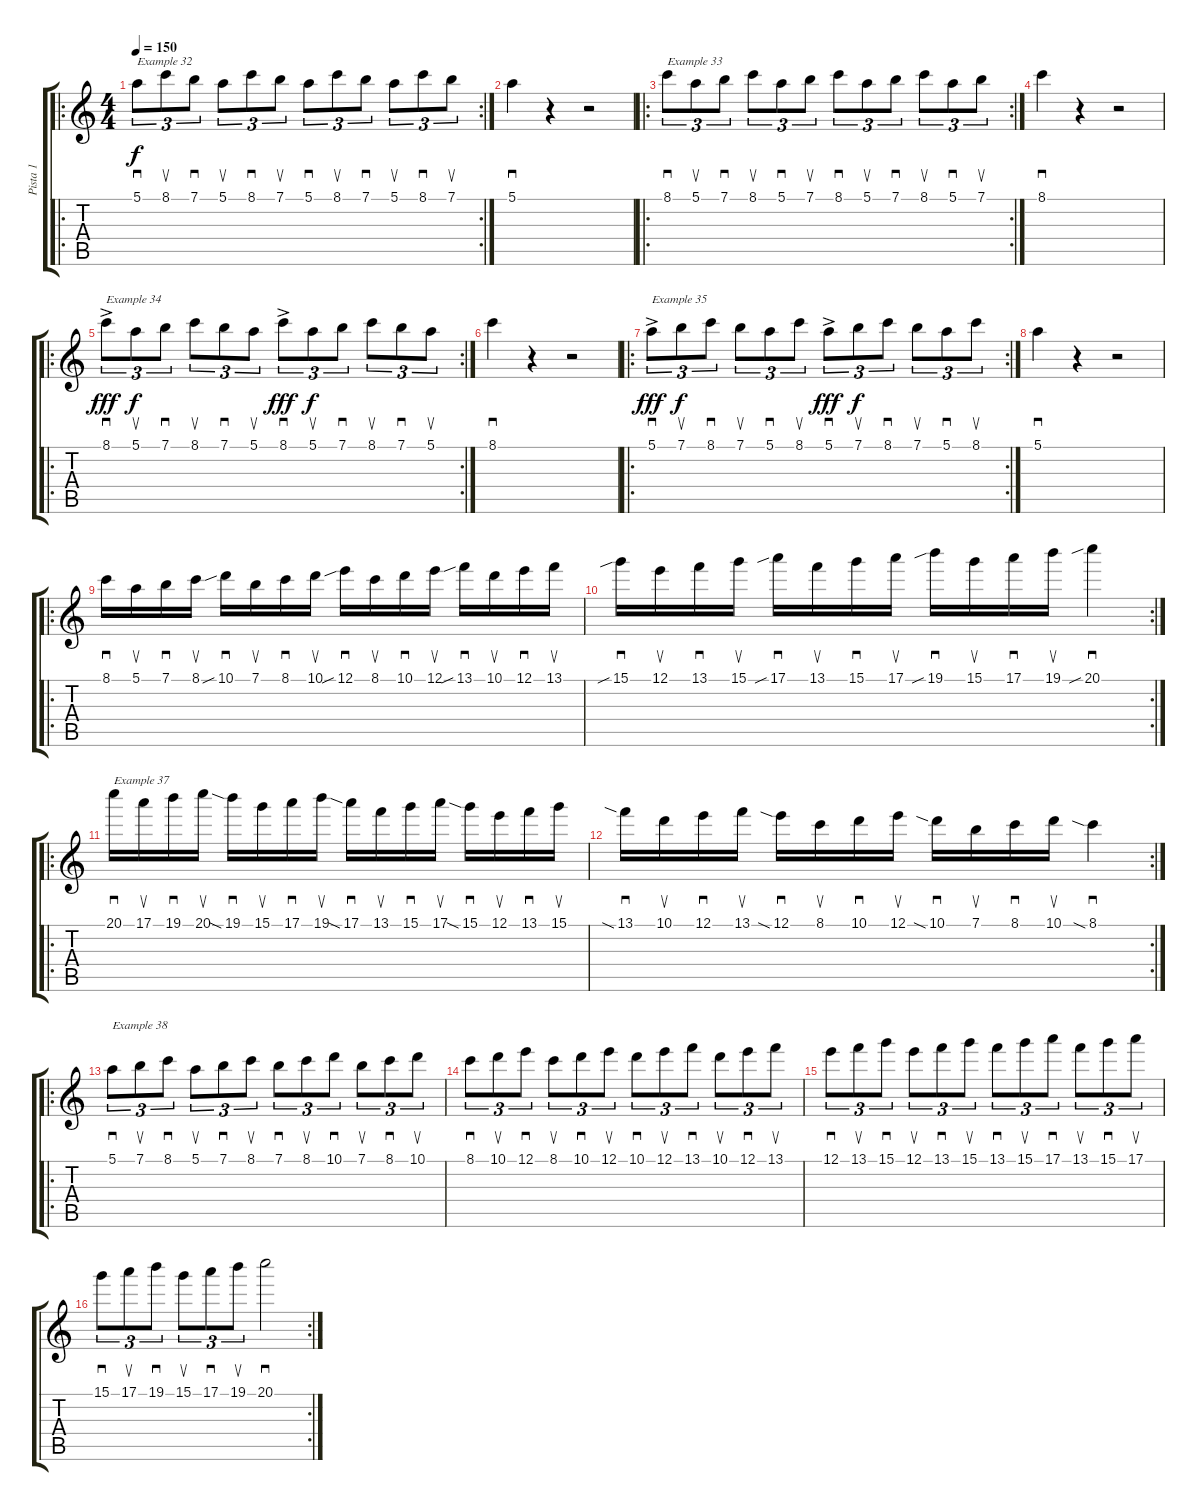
\track ("Pista 1" "Pista 1") {instrument distortionguitar}
\staff {score tabs}
\tuning (E4 B3 G3 D3 A2 E2) {hide}
\ro
\rc 2
\ts (4 4)
\tempo 150
\clef g2
\ks c
5.1.8{sd tu (3 2) txt "Example 32" dy f} 8.1.8{su tu (3 2)} 7.1.8{sd tu (3 2)} 5.1.8{su tu (3 2)} 8.1.8{sd tu (3 2)} 7.1.8{su tu (3 2)} 5.1.8{sd tu (3 2)} 8.1.8{su tu (3 2)} 7.1.8{sd tu (3 2)} 5.1.8{su tu (3 2)} 8.1.8{sd tu (3 2)} 7.1.8{su tu (3 2)} |
5.1.4{sd} r.4 r.2 |
\ro
\rc 2
8.1.8{sd tu (3 2) txt "Example 33"} 5.1.8{su tu (3 2)} 7.1.8{sd tu (3 2)} 8.1.8{su tu (3 2)} 5.1.8{sd tu (3 2)} 7.1.8{su tu (3 2)} 8.1.8{sd tu (3 2)} 5.1.8{su tu (3 2)} 7.1.8{sd tu (3 2)} 8.1.8{su tu (3 2)} 5.1.8{sd tu (3 2)} 7.1.8{su tu (3 2)} |
8.1.4{sd} r.4 r.2 |
\ro
\rc 2
8.1{ac}.8{sd tu (3 2) txt "Example 34" dy fff} 5.1.8{su tu (3 2) dy f} 7.1.8{sd tu (3 2)} 8.1.8{su tu (3 2)} 7.1.8{sd tu (3 2)} 5.1.8{su tu (3 2)} 8.1{ac}.8{sd tu (3 2) dy fff} 5.1.8{su tu (3 2) dy f} 7.1.8{sd tu (3 2)} 8.1.8{su tu (3 2)} 7.1.8{sd tu (3 2)} 5.1.8{su tu (3 2)} |
8.1.4{sd} r.4 r.2 |
\ro
\rc 2
5.1{ac}.8{sd tu (3 2) txt "Example 35" dy fff} 7.1.8{su tu (3 2) dy f} 8.1.8{sd tu (3 2)} 7.1.8{su tu (3 2)} 5.1.8{sd tu (3 2)} 8.1.8{su tu (3 2)} 5.1{ac}.8{sd tu (3 2) dy fff} 7.1.8{su tu (3 2) dy f} 8.1.8{sd tu (3 2)} 7.1.8{su tu (3 2)} 5.1.8{sd tu (3 2)} 8.1.8{su tu (3 2)} |
5.1.4{sd} r.4 r.2 |
\ro
8.1.16{sd} 5.1.16{su} 7.1.16{sd} 8.1.16{su} 10.1{sib}.16{sd} 7.1.16{su} 8.1.16{sd} 10.1.16{su} 12.1{sib}.16{sd} 8.1.16{su} 10.1.16{sd} 12.1.16{su} 13.1{sib}.16{sd} 10.1.16{su} 12.1.16{sd} 13.1.16{su} |
\rc 2
15.1{sib}.16{sd} 12.1.16{su} 13.1.16{sd} 15.1.16{su} 17.1{sib}.16{sd} 13.1.16{su} 15.1.16{sd} 17.1.16{su} 19.1{sib}.16{sd} 15.1.16{su} 17.1.16{sd} 19.1.16{su} 20.1{sib}.4{sd} |
\ro
20.1.16{sd txt "Example 37"} 17.1.16{su} 19.1.16{sd} 20.1.16{su} 19.1{sia}.16{sd} 15.1.16{su} 17.1.16{sd} 19.1.16{su} 17.1{sia}.16{sd} 13.1.16{su} 15.1.16{sd} 17.1.16{su} 15.1{sia}.16{sd} 12.1.16{su} 13.1.16{sd} 15.1.16{su} |
\rc 2
13.1{sia}.16{sd} 10.1.16{su} 12.1.16{sd} 13.1.16{su} 12.1{sia}.16{sd} 8.1.16{su} 10.1.16{sd} 12.1.16{su} 10.1{sia}.16{sd} 7.1.16{su} 8.1.16{sd} 10.1.16{su} 8.1{sia}.4{sd} |
\ro
5.1.8{sd tu (3 2) txt "Example 38"} 7.1.8{su tu (3 2)} 8.1.8{sd tu (3 2)} 5.1.8{su tu (3 2)} 7.1.8{sd tu (3 2)} 8.1.8{su tu (3 2)} 7.1.8{sd tu (3 2)} 8.1.8{su tu (3 2)} 10.1.8{sd tu (3 2)} 7.1.8{su tu (3 2)} 8.1.8{sd tu (3 2)} 10.1.8{su tu (3 2)} |
8.1.8{sd tu (3 2)} 10.1.8{su tu (3 2)} 12.1.8{sd tu (3 2)} 8.1.8{su tu (3 2)} 10.1.8{sd tu (3 2)} 12.1.8{su tu (3 2)} 10.1.8{sd tu (3 2)} 12.1.8{su tu (3 2)} 13.1.8{sd tu (3 2)} 10.1.8{su tu (3 2)} 12.1.8{sd tu (3 2)} 13.1.8{su tu (3 2)} |
12.1.8{sd tu (3 2)} 13.1.8{su tu (3 2)} 15.1.8{sd tu (3 2)} 12.1.8{su tu (3 2)} 13.1.8{sd tu (3 2)} 15.1.8{su tu (3 2)} 13.1.8{sd tu (3 2)} 15.1.8{su tu (3 2)} 17.1.8{sd tu (3 2)} 13.1.8{su tu (3 2)} 15.1.8{sd tu (3 2)} 17.1.8{su tu (3 2)} |
\rc 2
15.1.8{sd tu (3 2)} 17.1.8{su tu (3 2)} 19.1.8{sd tu (3 2)} 15.1.8{su tu (3 2)} 17.1.8{sd tu (3 2)} 19.1.8{su tu (3 2)} 20.1.2{sd}
